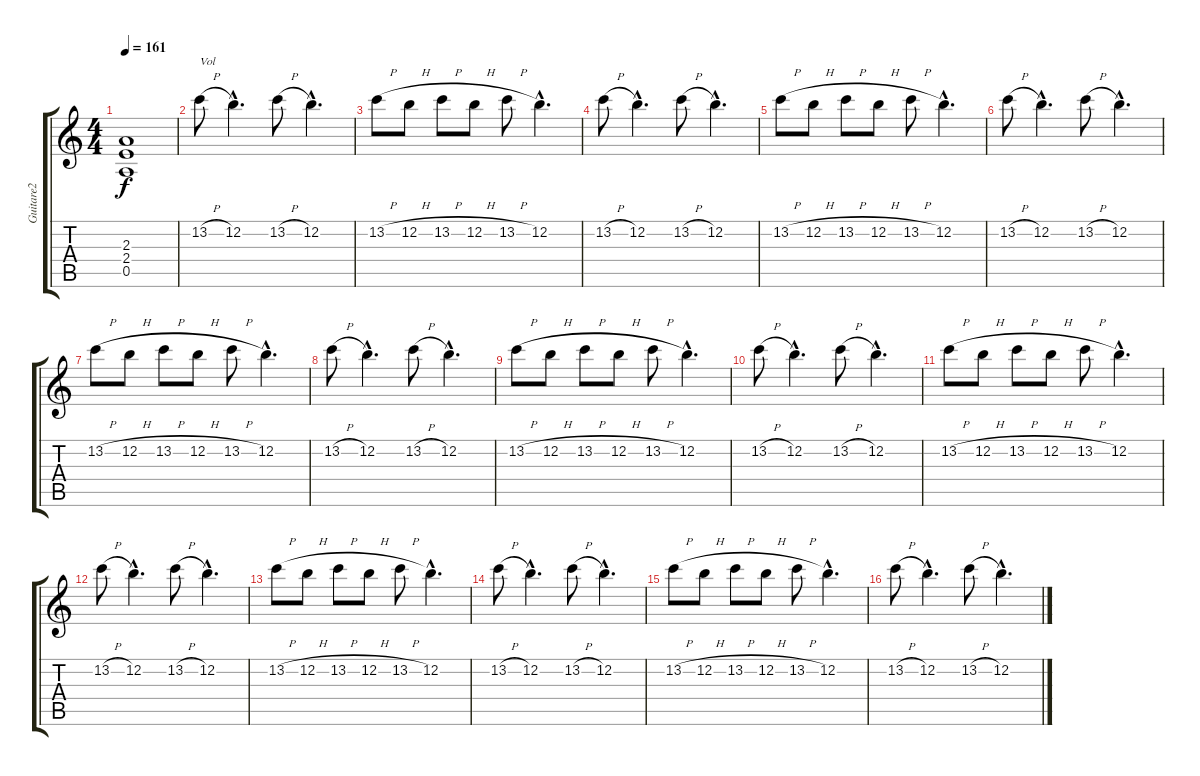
\track ("Guitare2" "Guitare2") {instrument distortionguitar}
\staff {score tabs}
\tuning (E4 B3 G3 D3 A2 E2) {hide}
\ts (4 4)
\tempo 161
\clef g2
\ks c
(2.3{t} 2.4{t} 0.5{t}).1{dy f} |
13.2{h}.8{txt "Vol" volume 5} 12.2{hac}.4{d} 13.2{h}.8 12.2{hac}.4{d} |
13.2{h}.8 12.2{h}.8 13.2{h}.8 12.2{h}.8 13.2{h}.8 12.2{hac}.4{d} |
13.2{h}.8 12.2{hac}.4{d} 13.2{h}.8 12.2{hac}.4{d} |
13.2{h}.8 12.2{h}.8 13.2{h}.8 12.2{h}.8 13.2{h}.8 12.2{hac}.4{d} |
13.2{h}.8 12.2{hac}.4{d} 13.2{h}.8 12.2{hac}.4{d} |
13.2{h}.8 12.2{h}.8 13.2{h}.8 12.2{h}.8 13.2{h}.8 12.2{hac}.4{d} |
13.2{h}.8 12.2{hac}.4{d} 13.2{h}.8 12.2{hac}.4{d} |
13.2{h}.8 12.2{h}.8 13.2{h}.8 12.2{h}.8 13.2{h}.8 12.2{hac}.4{d} |
13.2{h}.8 12.2{hac}.4{d} 13.2{h}.8 12.2{hac}.4{d} |
13.2{h}.8 12.2{h}.8 13.2{h}.8 12.2{h}.8 13.2{h}.8 12.2{hac}.4{d} |
13.2{h}.8 12.2{hac}.4{d} 13.2{h}.8 12.2{hac}.4{d} |
13.2{h}.8 12.2{h}.8 13.2{h}.8 12.2{h}.8 13.2{h}.8 12.2{hac}.4{d} |
13.2{h}.8 12.2{hac}.4{d} 13.2{h}.8 12.2{hac}.4{d} |
13.2{h}.8 12.2{h}.8 13.2{h}.8 12.2{h}.8 13.2{h}.8 12.2{hac}.4{d} |
13.2{h}.8 12.2{hac}.4{d} 13.2{h}.8 12.2{hac}.4{d}
